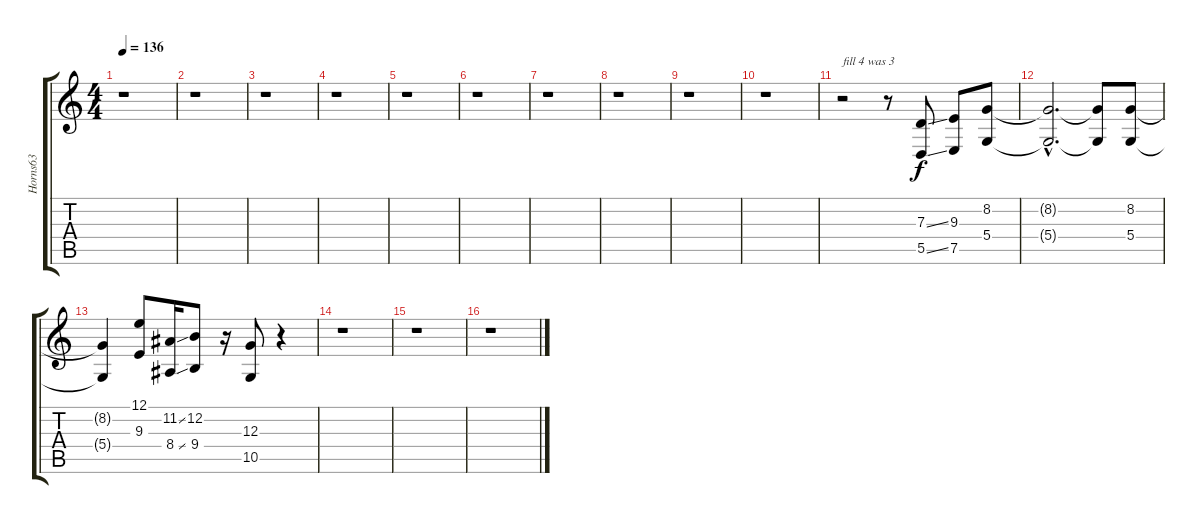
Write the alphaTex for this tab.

\track ("Horns63" "Horns63") {instrument synthbrass2}
\staff {score tabs}
\tuning (E4 B3 G3 D3 A2 E2) {hide}
\ts (4 4)
\tempo 136
\clef g2
\ks c
r.1{dy f} |
r.1 |
r.1 |
r.1 |
r.1 |
r.1 |
r.1 |
r.1 |
r.1 |
r.1 |
r.2{txt "fill 4 was 3"} r.8 (7.3{ss} 5.5{ss}).8 (9.3 7.5).8 (8.2 5.4).8 |
(8.2{hac t} 5.4{hac t}).2{d} (8.2{t} 5.4{t}).8 (8.2 5.4).8 |
(8.2{t} 5.4{t}).4 (12.1 9.3).8 (11.2{ss} 8.4{ss}).16 (12.2 9.4).8 r.16 (12.3 10.5).8 r.4 |
r.1 |
r.1 |
r.1
